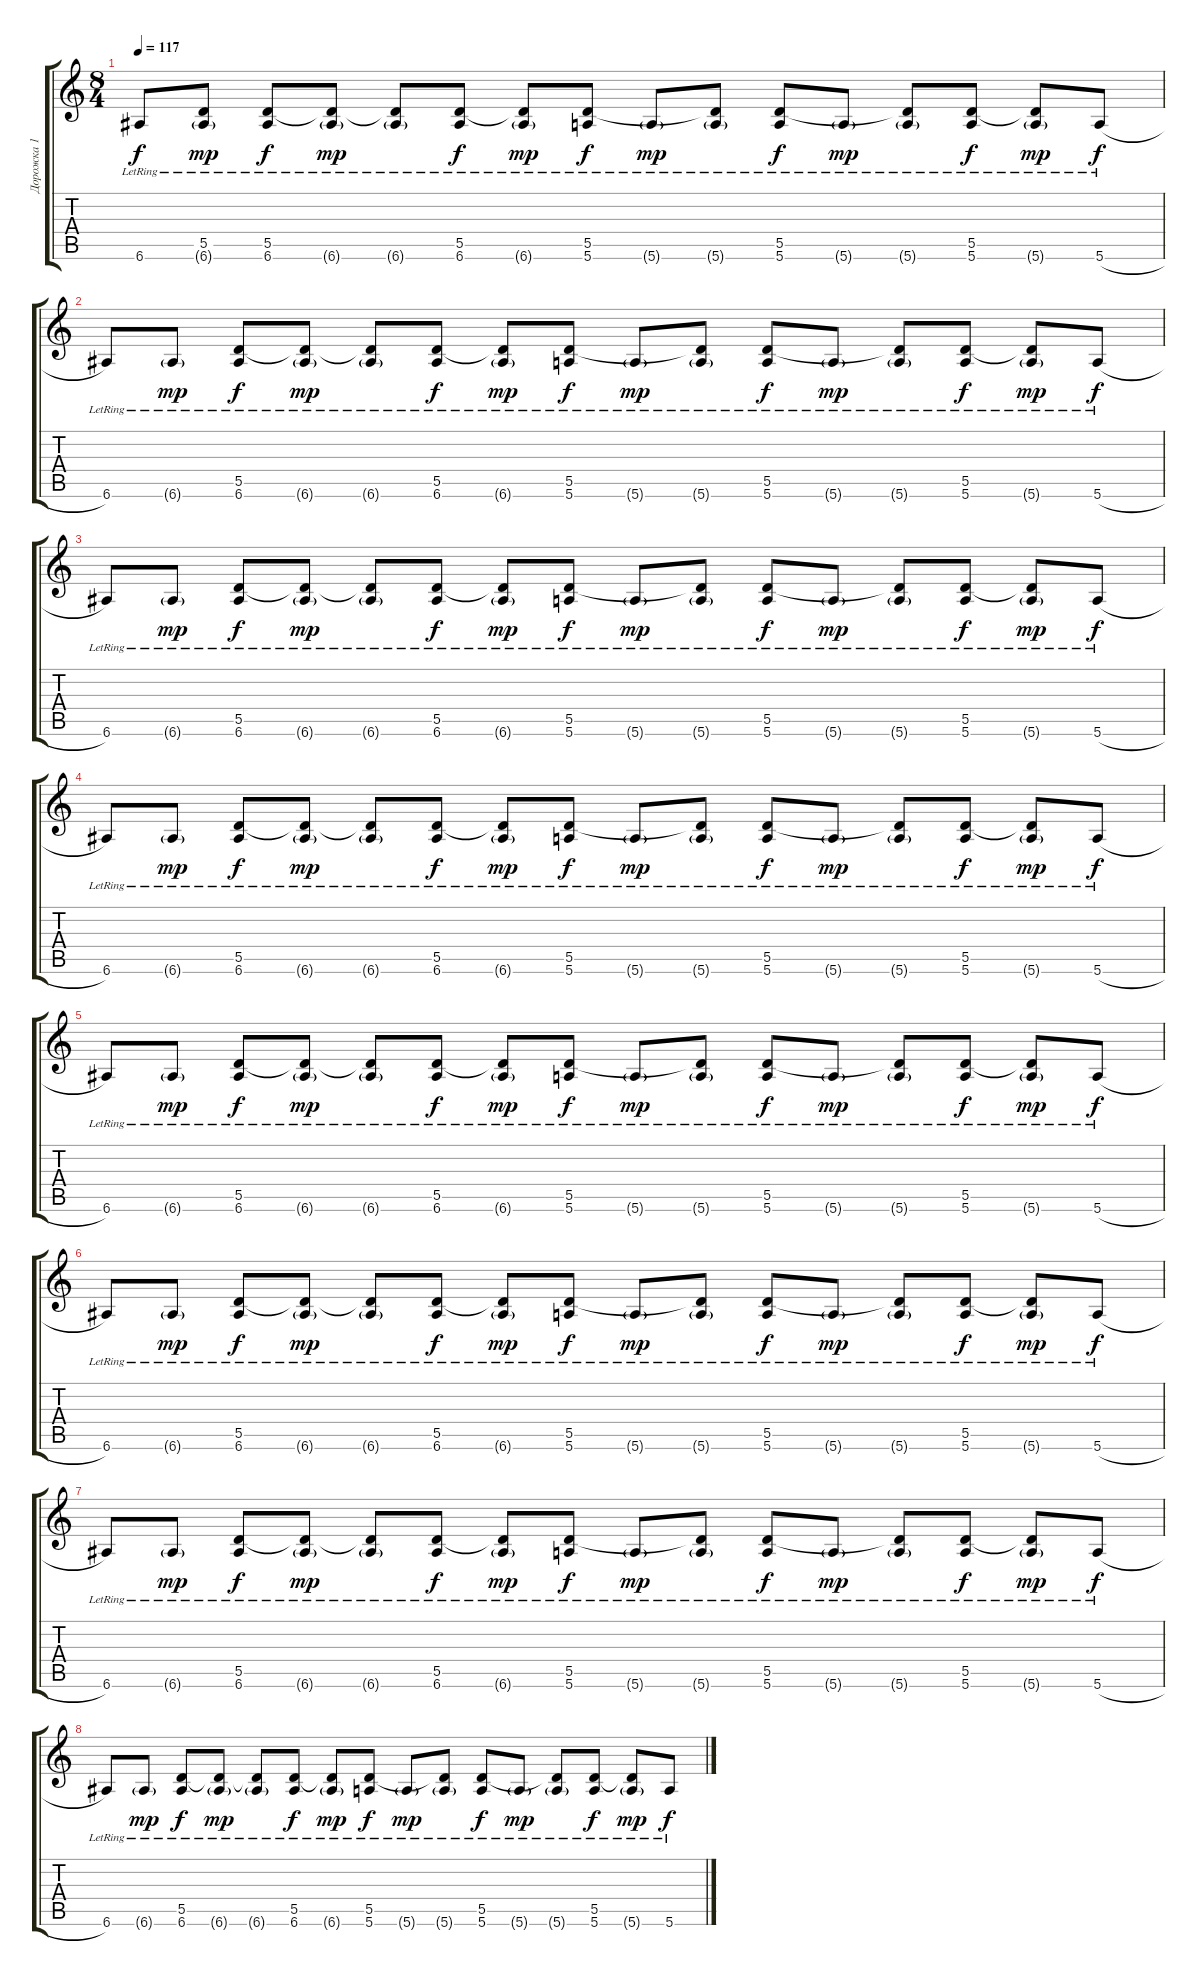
\track ("Дорожка 1" "Дорожка 1") {instrument electricguitarclean}
\staff {score tabs}
\tuning (E4 B3 G3 D3 A2 E2) {hide}
\ts (8 4)
\tempo 117
\clef g2
\ks c
6.6{lr}.8{dy f} (5.5{t} 6.6{g lr}).8{dy mp} (5.5{lr} 6.6{lr}).8{dy f} (5.5{t} 6.6{g lr}).8{dy mp} (5.5{t} 6.6{g lr}).8 (5.5{lr} 6.6{lr}).8{dy f} (5.5{t} 6.6{g lr}).8{dy mp} (5.5{lr} 5.6{lr}).8{dy f} 5.6{g lr}.8{dy mp} (5.5{t} 5.6{g lr}).8 (5.5{lr} 5.6{lr}).8{dy f} 5.6{g lr}.8{dy mp} (5.5{t} 5.6{g lr}).8 (5.5{lr} 5.6{lr}).8{dy f} (5.5{t} 5.6{g lr}).8{dy mp} 5.6{h lr}.8{dy f} |
6.6{lr}.8 6.6{g lr}.8{dy mp} (5.5{lr} 6.6{lr}).8{dy f} (5.5{t} 6.6{g lr}).8{dy mp} (5.5{t} 6.6{g lr}).8 (5.5{lr} 6.6{lr}).8{dy f} (5.5{t} 6.6{g lr}).8{dy mp} (5.5{lr} 5.6{lr}).8{dy f} 5.6{g lr}.8{dy mp} (5.5{t} 5.6{g lr}).8 (5.5{lr} 5.6{lr}).8{dy f} 5.6{g lr}.8{dy mp} (5.5{t} 5.6{g lr}).8 (5.5{lr} 5.6{lr}).8{dy f} (5.5{t} 5.6{g lr}).8{dy mp} 5.6{h lr}.8{dy f} |
6.6{lr}.8 6.6{g lr}.8{dy mp} (5.5{lr} 6.6{lr}).8{dy f} (5.5{t} 6.6{g lr}).8{dy mp} (5.5{t} 6.6{g lr}).8 (5.5{lr} 6.6{lr}).8{dy f} (5.5{t} 6.6{g lr}).8{dy mp} (5.5{lr} 5.6{lr}).8{dy f} 5.6{g lr}.8{dy mp} (5.5{t} 5.6{g lr}).8 (5.5{lr} 5.6{lr}).8{dy f} 5.6{g lr}.8{dy mp} (5.5{t} 5.6{g lr}).8 (5.5{lr} 5.6{lr}).8{dy f} (5.5{t} 5.6{g lr}).8{dy mp} 5.6{h lr}.8{dy f} |
6.6{lr}.8 6.6{g lr}.8{dy mp} (5.5{lr} 6.6{lr}).8{dy f} (5.5{t} 6.6{g lr}).8{dy mp} (5.5{t} 6.6{g lr}).8 (5.5{lr} 6.6{lr}).8{dy f} (5.5{t} 6.6{g lr}).8{dy mp} (5.5{lr} 5.6{lr}).8{dy f} 5.6{g lr}.8{dy mp} (5.5{t} 5.6{g lr}).8 (5.5{lr} 5.6{lr}).8{dy f} 5.6{g lr}.8{dy mp} (5.5{t} 5.6{g lr}).8 (5.5{lr} 5.6{lr}).8{dy f} (5.5{t} 5.6{g lr}).8{dy mp} 5.6{h lr}.8{dy f} |
6.6{lr}.8 6.6{g lr}.8{dy mp} (5.5{lr} 6.6{lr}).8{dy f} (5.5{t} 6.6{g lr}).8{dy mp} (5.5{t} 6.6{g lr}).8 (5.5{lr} 6.6{lr}).8{dy f} (5.5{t} 6.6{g lr}).8{dy mp} (5.5{lr} 5.6{lr}).8{dy f} 5.6{g lr}.8{dy mp} (5.5{t} 5.6{g lr}).8 (5.5{lr} 5.6{lr}).8{dy f} 5.6{g lr}.8{dy mp} (5.5{t} 5.6{g lr}).8 (5.5{lr} 5.6{lr}).8{dy f} (5.5{t} 5.6{g lr}).8{dy mp} 5.6{h lr}.8{dy f} |
6.6{lr}.8 6.6{g lr}.8{dy mp} (5.5{lr} 6.6{lr}).8{dy f} (5.5{t} 6.6{g lr}).8{dy mp} (5.5{t} 6.6{g lr}).8 (5.5{lr} 6.6{lr}).8{dy f} (5.5{t} 6.6{g lr}).8{dy mp} (5.5{lr} 5.6{lr}).8{dy f} 5.6{g lr}.8{dy mp} (5.5{t} 5.6{g lr}).8 (5.5{lr} 5.6{lr}).8{dy f} 5.6{g lr}.8{dy mp} (5.5{t} 5.6{g lr}).8 (5.5{lr} 5.6{lr}).8{dy f} (5.5{t} 5.6{g lr}).8{dy mp} 5.6{h lr}.8{dy f} |
6.6{lr}.8 6.6{g lr}.8{dy mp} (5.5{lr} 6.6{lr}).8{dy f} (5.5{t} 6.6{g lr}).8{dy mp} (5.5{t} 6.6{g lr}).8 (5.5{lr} 6.6{lr}).8{dy f} (5.5{t} 6.6{g lr}).8{dy mp} (5.5{lr} 5.6{lr}).8{dy f} 5.6{g lr}.8{dy mp} (5.5{t} 5.6{g lr}).8 (5.5{lr} 5.6{lr}).8{dy f} 5.6{g lr}.8{dy mp} (5.5{t} 5.6{g lr}).8 (5.5{lr} 5.6{lr}).8{dy f} (5.5{t} 5.6{g lr}).8{dy mp} 5.6{h lr}.8{dy f} |
6.6{lr}.8 6.6{g lr}.8{dy mp} (5.5{lr} 6.6{lr}).8{dy f} (5.5{t} 6.6{g lr}).8{dy mp} (5.5{t} 6.6{g lr}).8 (5.5{lr} 6.6{lr}).8{dy f} (5.5{t} 6.6{g lr}).8{dy mp} (5.5{lr} 5.6{lr}).8{dy f} 5.6{g lr}.8{dy mp} (5.5{t} 5.6{g lr}).8 (5.5{lr} 5.6{lr}).8{dy f} 5.6{g lr}.8{dy mp} (5.5{t} 5.6{g lr}).8 (5.5{lr} 5.6{lr}).8{dy f} (5.5{t} 5.6{g lr}).8{dy mp} 5.6{h lr}.8{dy f}
